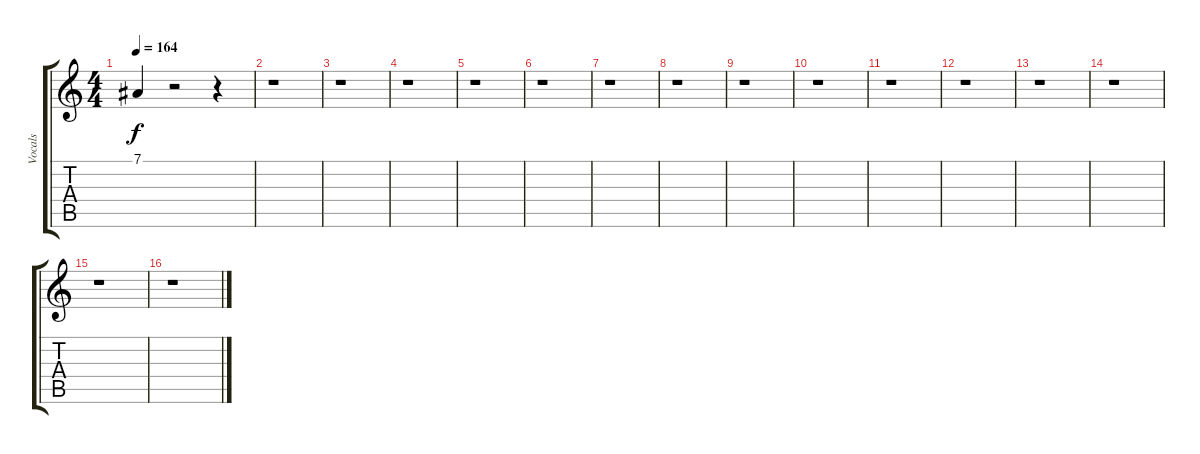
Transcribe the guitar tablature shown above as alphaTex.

\track ("Vocals" "Vocals") {instrument lead8bassandlead}
\staff {score tabs}
\tuning (Eb4 Bb3 Gb3 Db3 Ab2 Eb2) {hide}
\ts (4 4)
\tempo 164
\clef g2
\ks c
7.1.4{dy f} r.2 r.4 |
r.1 |
r.1 |
r.1 |
r.1 |
r.1 |
r.1 |
r.1 |
r.1 |
r.1 |
r.1 |
r.1 |
r.1 |
r.1 |
r.1 |
r.1
